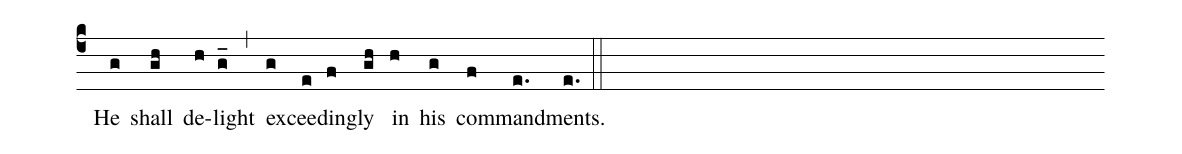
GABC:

%%
(c4) () He(g) shall(gh) de(h)light(g_) (,) ex(g)cee(e)ding(f)ly(gh) in(h) his(g) com(f)mand(e.)ments.(e.) (::)
